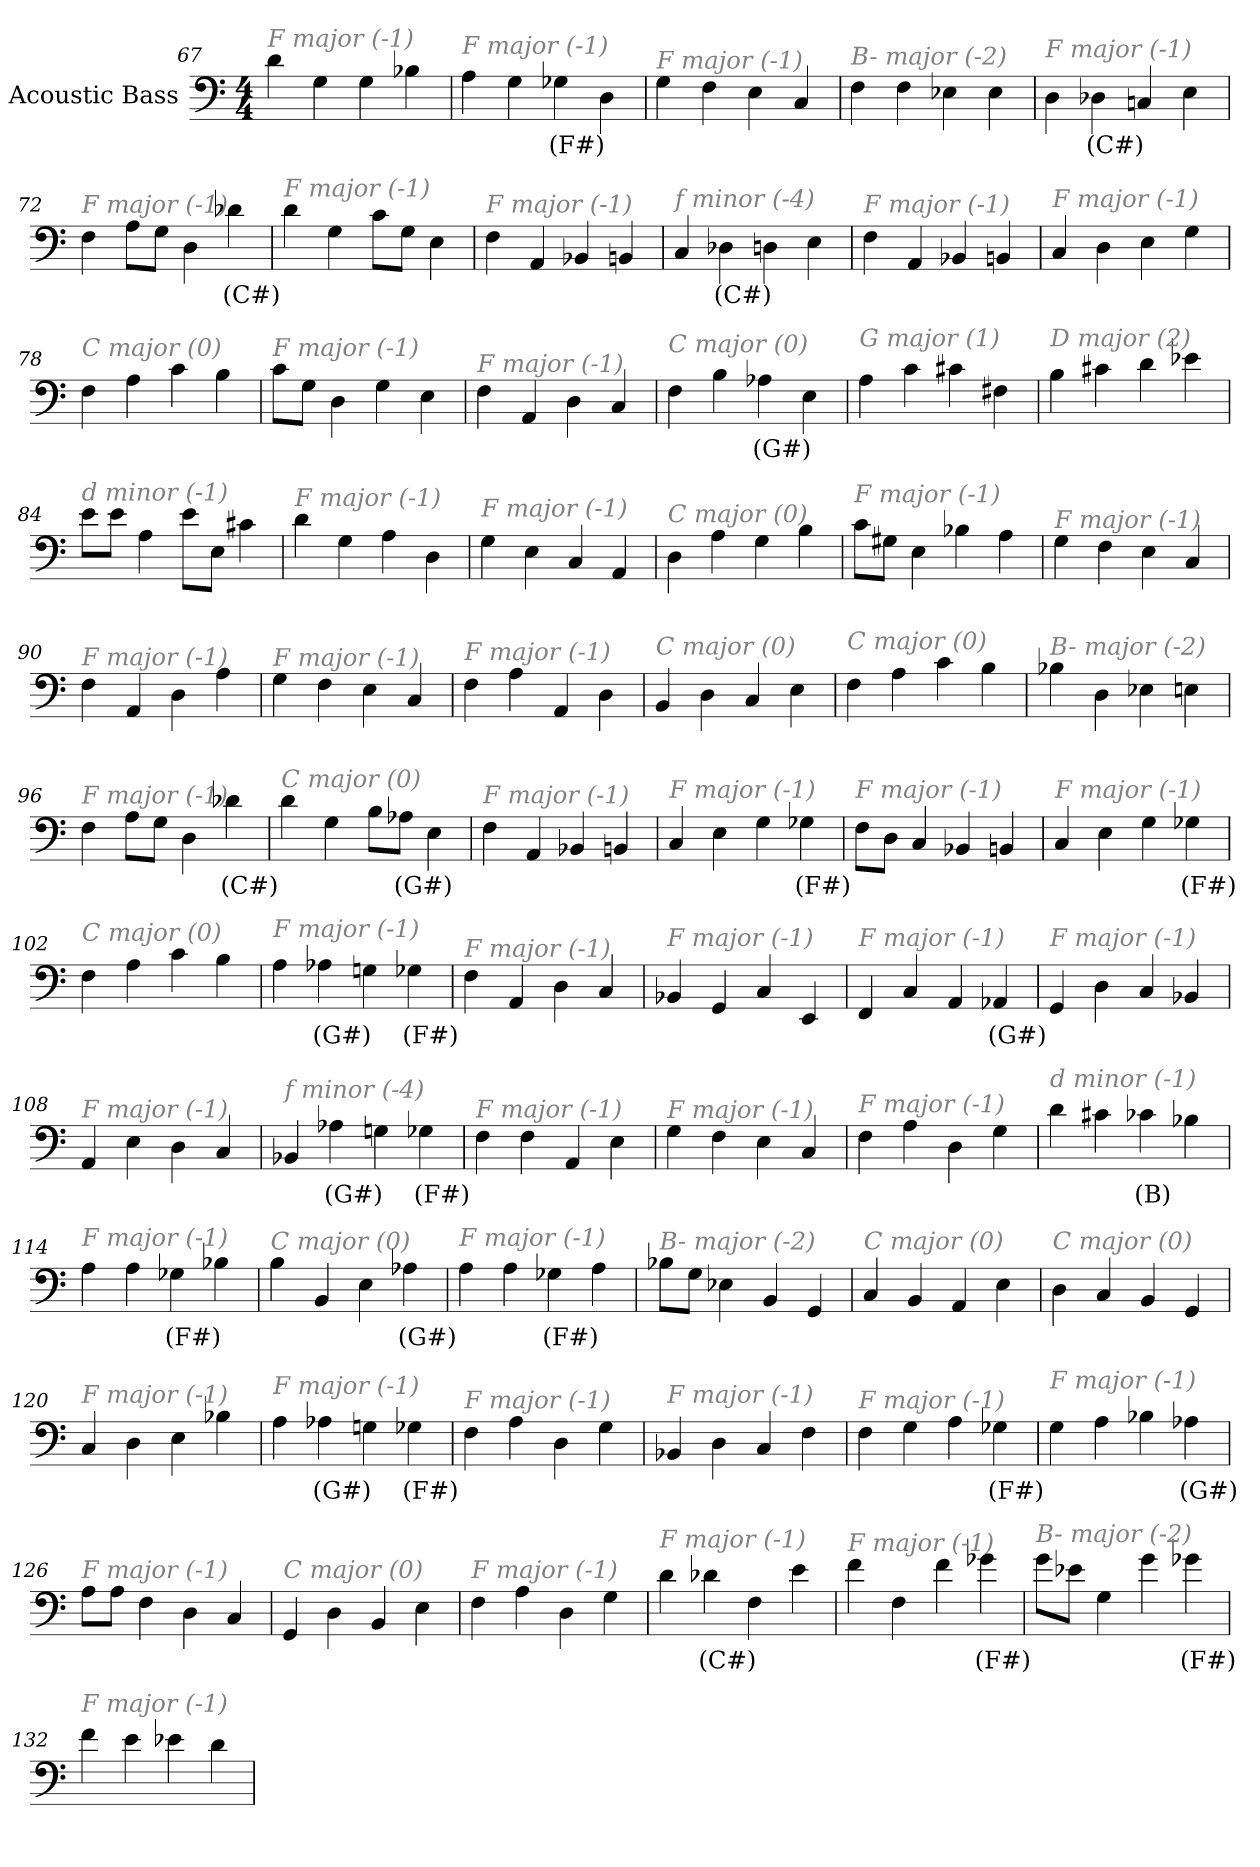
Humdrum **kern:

**kern	**text
*part1	*part1
*staff1	*staff1
*I"Acoustic Bass	*
*clefF4	*
*ITrd7c12	*
*k[]	*
*C:	*
*M4/4	*
=67	=67
!LO:TX:i:color=#808080:t=F major (-1)	!
4D	.
4GG	.
4GG	.
4BB-X	.
=68	=68
!LO:TX:i:color=#808080:t=F major (-1)	!
4AA	.
4GG	.
4GG-Xi	(F#)
4DD	.
=69	=69
!LO:TX:i:color=#808080:t=F major (-1)	!
4GG	.
4FF	.
4EE	.
4CC	.
=70	=70
!LO:TX:i:color=#808080:t=B- major (-2)	!
4FF	.
4FF	.
4EE-X	.
4EE-	.
=71	=71
!LO:TX:i:color=#808080:t=F major (-1)	!
4DD	.
4DD-Xi	(C#)
4CCn	.
4EE	.
=72	=72
!LO:TX:i:color=#808080:t=F major (-1)	!
4FF	.
8AAL	.
8GGJ	.
4DD	.
4D-Xi	(C#)
=73	=73
!LO:TX:i:color=#808080:t=F major (-1)	!
4D	.
4GG	.
8CL	.
8GGJ	.
4EE	.
=74	=74
!LO:TX:i:color=#808080:t=F major (-1)	!
4FF	.
4AAA	.
4BBB-X	.
4BBBn	.
=75	=75
!LO:TX:i:color=#808080:t=f minor (-4)	!
4CC	.
4DD-Xi	(C#)
4DD	.
4EE	.
=76	=76
!LO:TX:i:color=#808080:t=F major (-1)	!
4FF	.
4AAA	.
4BBB-X	.
4BBBn	.
=77	=77
!LO:TX:i:color=#808080:t=F major (-1)	!
4CC	.
4DD	.
4EE	.
4GG	.
=78	=78
!LO:TX:i:color=#808080:t=C major (0)	!
4FF	.
4AA	.
4C	.
4BB	.
=79	=79
!LO:TX:i:color=#808080:t=F major (-1)	!
8CL	.
8GGJ	.
4DD	.
4GG	.
4EE	.
=80	=80
!LO:TX:i:color=#808080:t=F major (-1)	!
4FF	.
4AAA	.
4DD	.
4CC	.
=81	=81
!LO:TX:i:color=#808080:t=C major (0)	!
4FF	.
4BB	.
4AA-Xi	(G#)
4EE	.
=82	=82
!LO:TX:i:color=#808080:t=G major (1)	!
4AA	.
4C	.
4C#X	.
4FF#X	.
=83	=83
!LO:TX:i:color=#808080:t=D major (2)	!
4BB	.
4C#X	.
4D	.
4E-X	.
=84	=84
!LO:TX:i:color=#808080:t=d minor (-1)	!
8EL	.
8EJ	.
4AA	.
8EL	.
8EEJ	.
4C#X	.
=85	=85
!LO:TX:i:color=#808080:t=F major (-1)	!
4D	.
4GG	.
4AA	.
4DD	.
=86	=86
!LO:TX:i:color=#808080:t=F major (-1)	!
4GG	.
4EE	.
4CC	.
4AAA	.
=87	=87
!LO:TX:i:color=#808080:t=C major (0)	!
4DD	.
4AA	.
4GG	.
4BB	.
=88	=88
!LO:TX:i:color=#808080:t=F major (-1)	!
8CL	.
8GG#XJ	.
4EE	.
4BB-X	.
4AA	.
=89	=89
!LO:TX:i:color=#808080:t=F major (-1)	!
4GG	.
4FF	.
4EE	.
4CC	.
=90	=90
!LO:TX:i:color=#808080:t=F major (-1)	!
4FF	.
4AAA	.
4DD	.
4AA	.
=91	=91
!LO:TX:i:color=#808080:t=F major (-1)	!
4GG	.
4FF	.
4EE	.
4CC	.
=92	=92
!LO:TX:i:color=#808080:t=F major (-1)	!
4FF	.
4AA	.
4AAA	.
4DD	.
=93	=93
!LO:TX:i:color=#808080:t=C major (0)	!
4BBB	.
4DD	.
4CC	.
4EE	.
=94	=94
!LO:TX:i:color=#808080:t=C major (0)	!
4FF	.
4AA	.
4C	.
4BB	.
=95	=95
!LO:TX:i:color=#808080:t=B- major (-2)	!
4BB-X	.
4DD	.
4EE-X	.
4EEn	.
=96	=96
!LO:TX:i:color=#808080:t=F major (-1)	!
4FF	.
8AAL	.
8GGJ	.
4DD	.
4D-Xi	(C#)
=97	=97
!LO:TX:i:color=#808080:t=C major (0)	!
4D	.
4GG	.
8BBL	.
8AA-XiJ	(G#)
4EE	.
=98	=98
!LO:TX:i:color=#808080:t=F major (-1)	!
4FF	.
4AAA	.
4BBB-X	.
4BBBn	.
=99	=99
!LO:TX:i:color=#808080:t=F major (-1)	!
4CC	.
4EE	.
4GG	.
4GG-Xi	(F#)
=100	=100
!LO:TX:i:color=#808080:t=F major (-1)	!
8FFL	.
8DDJ	.
4CC	.
4BBB-X	.
4BBBn	.
=101	=101
!LO:TX:i:color=#808080:t=F major (-1)	!
4CC	.
4EE	.
4GG	.
4GG-Xi	(F#)
=102	=102
!LO:TX:i:color=#808080:t=C major (0)	!
4FF	.
4AA	.
4C	.
4BB	.
=103	=103
!LO:TX:i:color=#808080:t=F major (-1)	!
4AA	.
4AA-Xi	(G#)
4GGn	.
4GG-Xi	(F#)
=104	=104
!LO:TX:i:color=#808080:t=F major (-1)	!
4FF	.
4AAA	.
4DD	.
4CC	.
=105	=105
!LO:TX:i:color=#808080:t=F major (-1)	!
4BBB-X	.
4GGG	.
4CC	.
4EEE	.
=106	=106
!LO:TX:i:color=#808080:t=F major (-1)	!
4FFF	.
4CC	.
4AAA	.
4AAA-Xi	(G#)
=107	=107
!LO:TX:i:color=#808080:t=F major (-1)	!
4GGG	.
4DD	.
4CC	.
4BBB-X	.
=108	=108
!LO:TX:i:color=#808080:t=F major (-1)	!
4AAA	.
4EE	.
4DD	.
4CC	.
=109	=109
!LO:TX:i:color=#808080:t=f minor (-4)	!
4BBB-X	.
4AA-Xi	(G#)
4GGn	.
4GG-Xi	(F#)
=110	=110
!LO:TX:i:color=#808080:t=F major (-1)	!
4FF	.
4FF	.
4AAA	.
4EE	.
=111	=111
!LO:TX:i:color=#808080:t=F major (-1)	!
4GG	.
4FF	.
4EE	.
4CC	.
=112	=112
!LO:TX:i:color=#808080:t=F major (-1)	!
4FF	.
4AA	.
4DD	.
4GG	.
=113	=113
!LO:TX:i:color=#808080:t=d minor (-1)	!
4D	.
4C#X	.
4C-Xi	(B)
4BB-X	.
=114	=114
!LO:TX:i:color=#808080:t=F major (-1)	!
4AA	.
4AA	.
4GG-Xi	(F#)
4BB-X	.
=115	=115
!LO:TX:i:color=#808080:t=C major (0)	!
4BB	.
4BBB	.
4EE	.
4AA-Xi	(G#)
=116	=116
!LO:TX:i:color=#808080:t=F major (-1)	!
4AA	.
4AA	.
4GG-Xi	(F#)
4AA	.
=117	=117
!LO:TX:i:color=#808080:t=B- major (-2)	!
8BB-XL	.
8GGJ	.
4EE-X	.
4BBB	.
4GGG	.
=118	=118
!LO:TX:i:color=#808080:t=C major (0)	!
4CC	.
4BBB	.
4AAA	.
4EE	.
=119	=119
!LO:TX:i:color=#808080:t=C major (0)	!
4DD	.
4CC	.
4BBB	.
4GGG	.
=120	=120
!LO:TX:i:color=#808080:t=F major (-1)	!
4CC	.
4DD	.
4EE	.
4BB-X	.
=121	=121
!LO:TX:i:color=#808080:t=F major (-1)	!
4AA	.
4AA-Xi	(G#)
4GGn	.
4GG-Xi	(F#)
=122	=122
!LO:TX:i:color=#808080:t=F major (-1)	!
4FF	.
4AA	.
4DD	.
4GG	.
=123	=123
!LO:TX:i:color=#808080:t=F major (-1)	!
4BBB-X	.
4DD	.
4CC	.
4FF	.
=124	=124
!LO:TX:i:color=#808080:t=F major (-1)	!
4FF	.
4GG	.
4AA	.
4GG-Xi	(F#)
=125	=125
!LO:TX:i:color=#808080:t=F major (-1)	!
4GG	.
4AA	.
4BB-X	.
4AA-Xi	(G#)
=126	=126
!LO:TX:i:color=#808080:t=F major (-1)	!
8AAL	.
8AAJ	.
4FF	.
4DD	.
4CC	.
=127	=127
!LO:TX:i:color=#808080:t=C major (0)	!
4GGG	.
4DD	.
4BBB	.
4EE	.
=128	=128
!LO:TX:i:color=#808080:t=F major (-1)	!
4FF	.
4AA	.
4DD	.
4GG	.
=129	=129
!LO:TX:i:color=#808080:t=F major (-1)	!
4D	.
4D-Xi	(C#)
4FF	.
4E	.
=130	=130
!LO:TX:i:color=#808080:t=F major (-1)	!
4F	.
4FF	.
4F	.
4G-Xi	(F#)
=131	=131
!LO:TX:i:color=#808080:t=B- major (-2)	!
8GL	.
8E-XJ	.
4GG	.
4G	.
4G-Xi	(F#)
=132	=132
!LO:TX:i:color=#808080:t=F major (-1)	!
4F	.
4E	.
4E-X	.
4D	.
=	=
*-	*-
